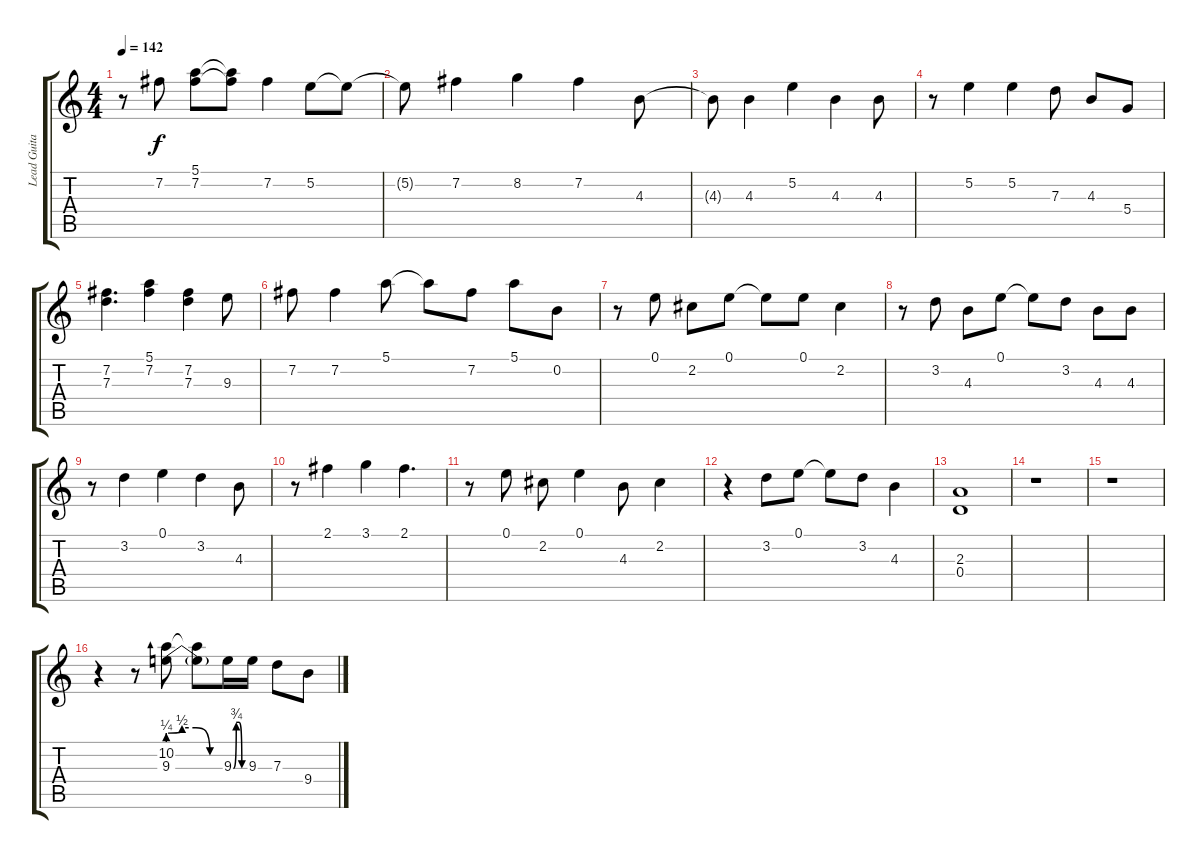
\track ("Lead Guitar 1" "Lead Guita") {instrument electricguitarjazz}
\staff {score tabs}
\tuning (E4 B3 G3 D3 A2 E2) {hide}
\ts (4 4)
\tempo 142
\clef g2
\ks c
r.8{dy f} 7.2.8 (5.1 7.2).8 (5.1{t} 7.2{t}).8 7.2.4 5.2.8 5.2{t}.8 |
5.2{t}.8 7.2.4 8.2.4 7.2.4 4.3.8 |
4.3{t}.8 4.3.4 5.2.4 4.3.4 4.3.8 |
r.8 5.2.4 5.2.4 7.3.8 4.3.8 5.4.8 |
(7.2 7.3).4{d} (5.1 7.2).4 (7.2 7.3).4 9.3.8 |
7.2.8 7.2.4 5.1.8 5.1{t}.8 7.2.8 5.1.8 0.2.8 |
r.8 0.1.8 2.2.8 0.1.8 0.1{t}.8 0.1.8 2.2.4 |
r.8 3.2.8 4.3.8 0.1.8 0.1{t}.8 3.2.8 4.3.8 4.3.8 |
r.8 3.2.4 0.1.4 3.2.4 4.3.8 |
r.8 2.1.4 3.1.4 2.1.4{d} |
r.8 0.1.8 2.2.8 0.1.4 4.3.8 2.2.4 |
r.4 3.2.8 0.1.8 0.1{t}.8 3.2.8 4.3.4 |
(2.3 0.4).1 |
r.1 |
r.1 |
r.4 r.8 (10.2 9.3{be (custom 0 1 15 2 30 2 45 0 60 0)}).8 (10.2{t} 9.3{t}).8 9.3{be (custom 0 0 15 3 30 3 45 0 60 0)}.16 9.3.16 7.3.8 9.4.8
